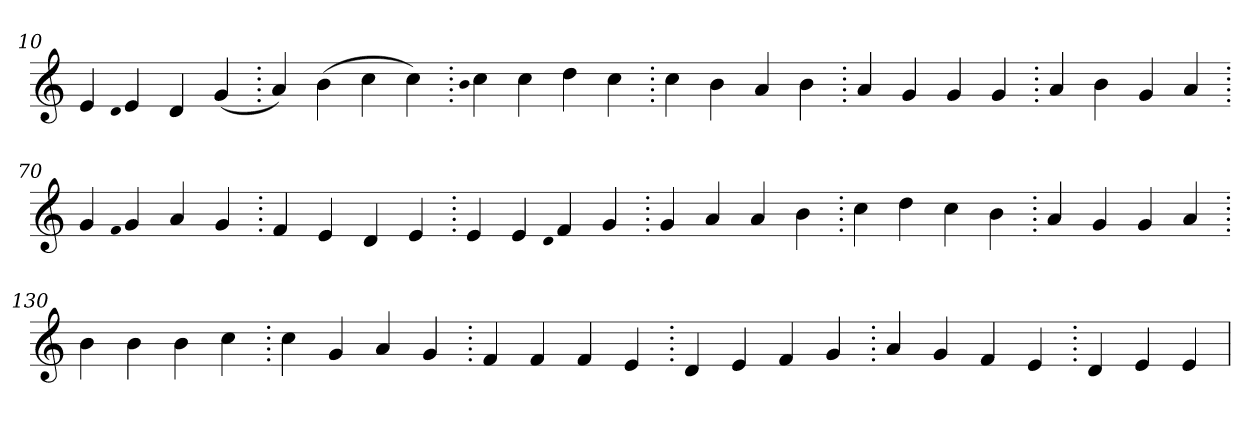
**kern
*part1
*staff1
*clefG2
=10.
4e
qqd
4e
4d
(>4g
=20.
4a)
(>4b
4cc
4cc)
=30.
qqb
4cc
4cc
4dd
4cc
=40.
4cc
4b
4a
4b
=50.
4a
4g
4g
4g
=60.
4a
4b
4g
4a
=70.
4g
qqf
4g
4a
4g
=80.
4f
4e
4d
4e
=90.
4e
4e
qqd
4f
4g
=100.
4g
4a
4a
4b
=110.
4cc
4dd
4cc
4b
=120.
4a
4g
4g
4a
=130.
4b
4b
4b
4cc
=140.
4cc
4g
4a
4g
=150.
4f
4f
4f
4e
=160.
4d
4e
4f
4g
=170.
4a
4g
4f
4e
=180.
4d
4e
4e
=
*-
